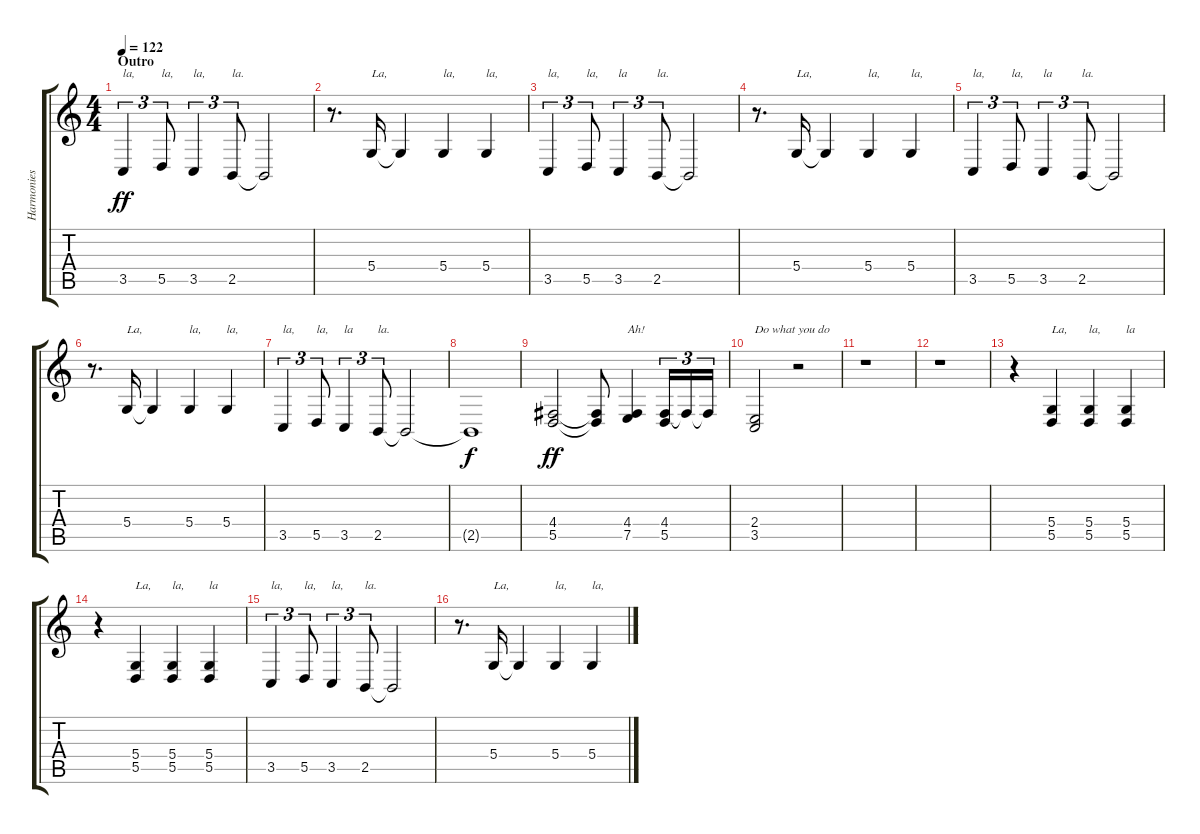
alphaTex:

\track ("Harmonies" "Harmonies") {instrument altosax}
\staff {score tabs}
\tuning (E4 B3 G3 D3 A2 E2) {hide}
\ts (4 4)
\section ("" "Outro")
\tempo 122
\clef g2
\ks c
3.5.4{tu (3 2) txt "la," dy ff} 5.5.8{tu (3 2) txt "la,"} 3.5.4{tu (3 2) txt "la,"} 2.5.8{tu (3 2) txt "la."} 2.5{t}.2 |
r.8{d} 5.4.16{txt "La,"} 5.4{t}.4 5.4.4{txt "la,"} 5.4.4{txt "la,"} |
3.5.4{tu (3 2) txt "la,"} 5.5.8{tu (3 2) txt "la,"} 3.5.4{tu (3 2) txt "la"} 2.5.8{tu (3 2) txt "la."} 2.5{t}.2 |
r.8{d} 5.4.16{txt "La,"} 5.4{t}.4 5.4.4{txt "la,"} 5.4.4{txt "la,"} |
3.5.4{tu (3 2) txt "la,"} 5.5.8{tu (3 2) txt "la,"} 3.5.4{tu (3 2) txt "la"} 2.5.8{tu (3 2) txt "la."} 2.5{t}.2 |
r.8{d} 5.4.16{txt "La,"} 5.4{t}.4 5.4.4{txt "la,"} 5.4.4{txt "la,"} |
3.5.4{tu (3 2) txt "la,"} 5.5.8{tu (3 2) txt "la,"} 3.5.4{tu (3 2) txt "la"} 2.5.8{tu (3 2) txt "la."} 2.5{t}.2 |
2.5{t}.1{dy f} |
(4.4 5.5).2{dy ff} (4.4{t} 5.5{t}).8 (4.4 7.5).4{txt "Ah!"} (4.4 5.5).16{tu (3 2)} 4.4{t}.16{tu (3 2)} 4.4{t}.16{tu (3 2)} |
(2.4 3.5).2{txt "Do what you do"} r.2 |
r.1 |
r.1 |
r.4 (5.4 5.5).4{txt "La,"} (5.4 5.5).4{txt "la,"} (5.4 5.5).4{txt "la"} |
r.4 (5.4 5.5).4{txt "La,"} (5.4 5.5).4{txt "la,"} (5.4 5.5).4{txt "la"} |
3.5.4{tu (3 2) txt "la,"} 5.5.8{tu (3 2) txt "la,"} 3.5.4{tu (3 2) txt "la,"} 2.5.8{tu (3 2) txt "la."} 2.5{t}.2 |
r.8{d} 5.4.16{txt "La,"} 5.4{t}.4 5.4.4{txt "la,"} 5.4.4{txt "la,"}
